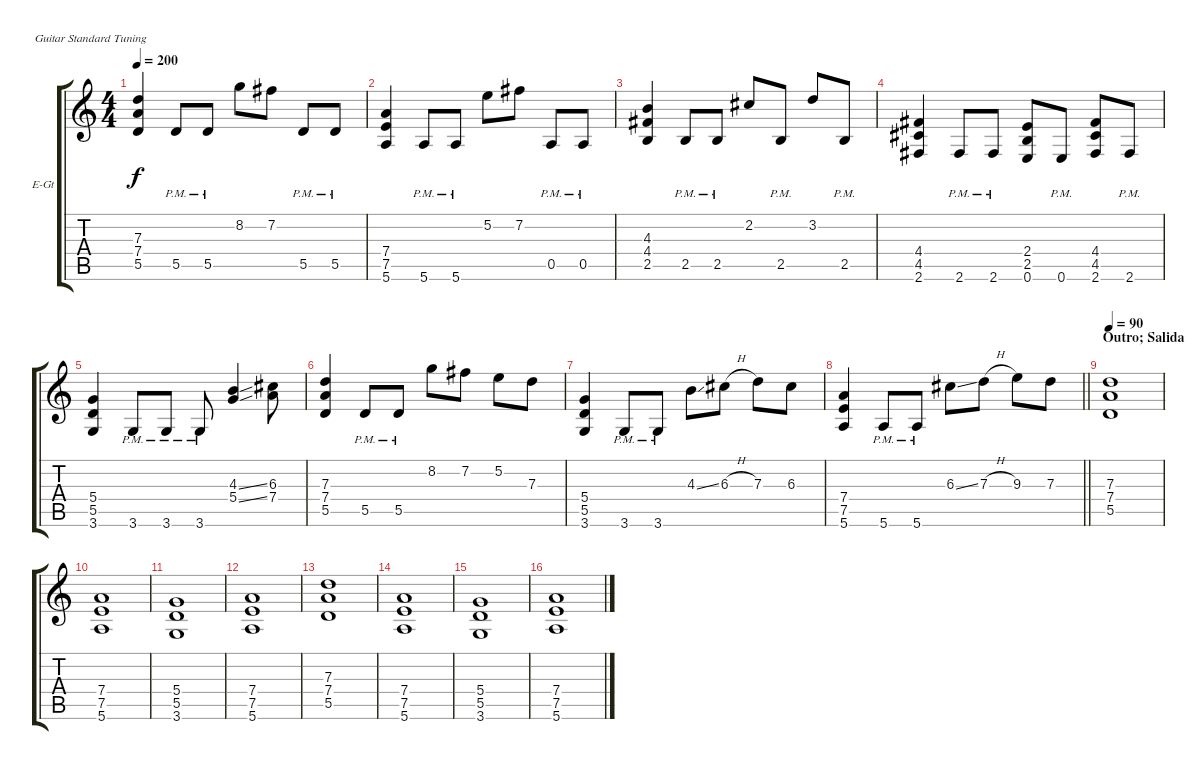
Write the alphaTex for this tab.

\bracketExtendMode groupsimilarinstruments
\firstSystemTrackNameOrientation horizontal
\otherSystemsTrackNameOrientation horizontal
\track ("Guitarra Acomp." "E-Gt") {instrument overdrivenguitar}
\staff {score tabs}
\tuning (E4 B3 G3 D3 A2 E2)
\ts (4 4)
\tempo 200
\clef g2
\ks c
(7.3 7.4 5.5).4{dy f} 5.5{pm}.8 5.5{pm}.8 8.2.8 7.2.8 5.5{pm}.8 5.5{pm}.8 |
(7.4 7.5 5.6).4 5.6{pm}.8 5.6{pm}.8 5.2.8 7.2.8 0.5{pm}.8 0.5{pm}.8 |
(4.3 4.4 2.5).4 2.5{pm}.8 2.5{pm}.8 2.2.8 2.5{pm}.8 3.2.8 2.5{pm}.8 |
(4.4 4.5 2.6).4 2.6{pm}.8 2.6{pm}.8 (2.4 2.5 0.6).8 0.6{pm}.8 (4.4 4.5 2.6).8 2.6{pm}.8 |
(5.4 5.5 3.6).4 3.6{pm}.8 3.6{pm}.8 3.6{pm}.8 (4.3{ss} 5.4{ss}).4 (6.3 7.4).8 |
(7.3 7.4 5.5).4 5.5{pm}.8 5.5{pm}.8 8.2.8 7.2.8 5.2.8 7.3.8 |
(5.4 5.5 3.6).4 3.6{pm}.8 3.6{pm}.8 4.3{ss}.8 6.3{h}.8 7.3.8 6.3.8 |
\barLineRight lightlight
(7.4 7.5 5.6).4 5.6{pm}.8 5.6{pm}.8 6.3{ss}.8 7.3{h}.8 9.3.8 7.3.8 |
\section ("" "Outro; Salida")
\tempo 90
(7.3 7.4 5.5).1 |
(7.4 7.5 5.6).1 |
(5.4 5.5 3.6).1 |
(7.4 7.5 5.6).1 |
(7.3 7.4 5.5).1 |
(7.4 7.5 5.6).1 |
(5.4 5.5 3.6).1 |
(7.4 7.5 5.6).1
